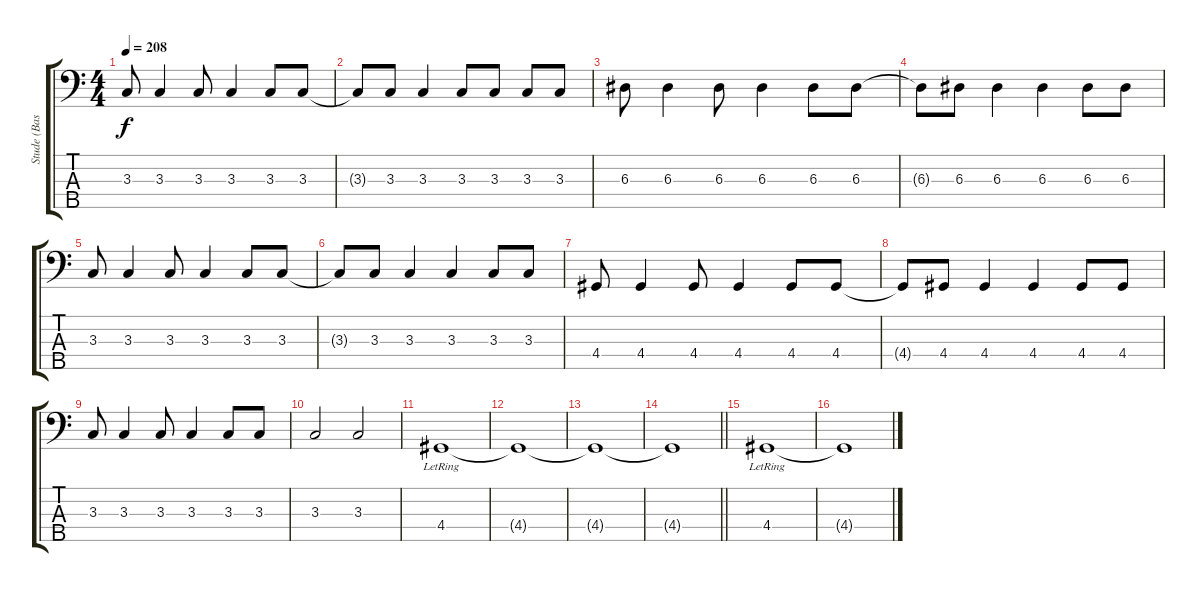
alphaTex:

\track ("Stude (Bass)" "Stude (Bas") {instrument electricbasspick}
\staff {score tabs}
\tuning (G2 D2 A1 E1 B0) {hide}
\ts (4 4)
\tempo 208
\clef f4
\ks c
3.3.8{dy f} 3.3.4 3.3.8 3.3.4 3.3.8 3.3.8 |
3.3{t}.8 3.3.8 3.3.4 3.3.8 3.3.8 3.3.8 3.3.8 |
6.3.8 6.3.4 6.3.8 6.3.4 6.3.8 6.3.8 |
6.3{t}.8 6.3.8 6.3.4 6.3.4 6.3.8 6.3.8 |
3.3.8 3.3.4 3.3.8 3.3.4 3.3.8 3.3.8 |
3.3{t}.8 3.3.8 3.3.4 3.3.4 3.3.8 3.3.8 |
4.4.8 4.4.4 4.4.8 4.4.4 4.4.8 4.4.8 |
4.4{t}.8 4.4.8 4.4.4 4.4.4 4.4.8 4.4.8 |
3.3.8 3.3.4 3.3.8 3.3.4 3.3.8 3.3.8 |
3.3.2 3.3.2 |
4.4{lr}.1 |
4.4{t}.1 |
4.4{t}.1 |
\barLineRight lightlight
4.4{t}.1 |
4.4{lr}.1 |
4.4{t}.1
